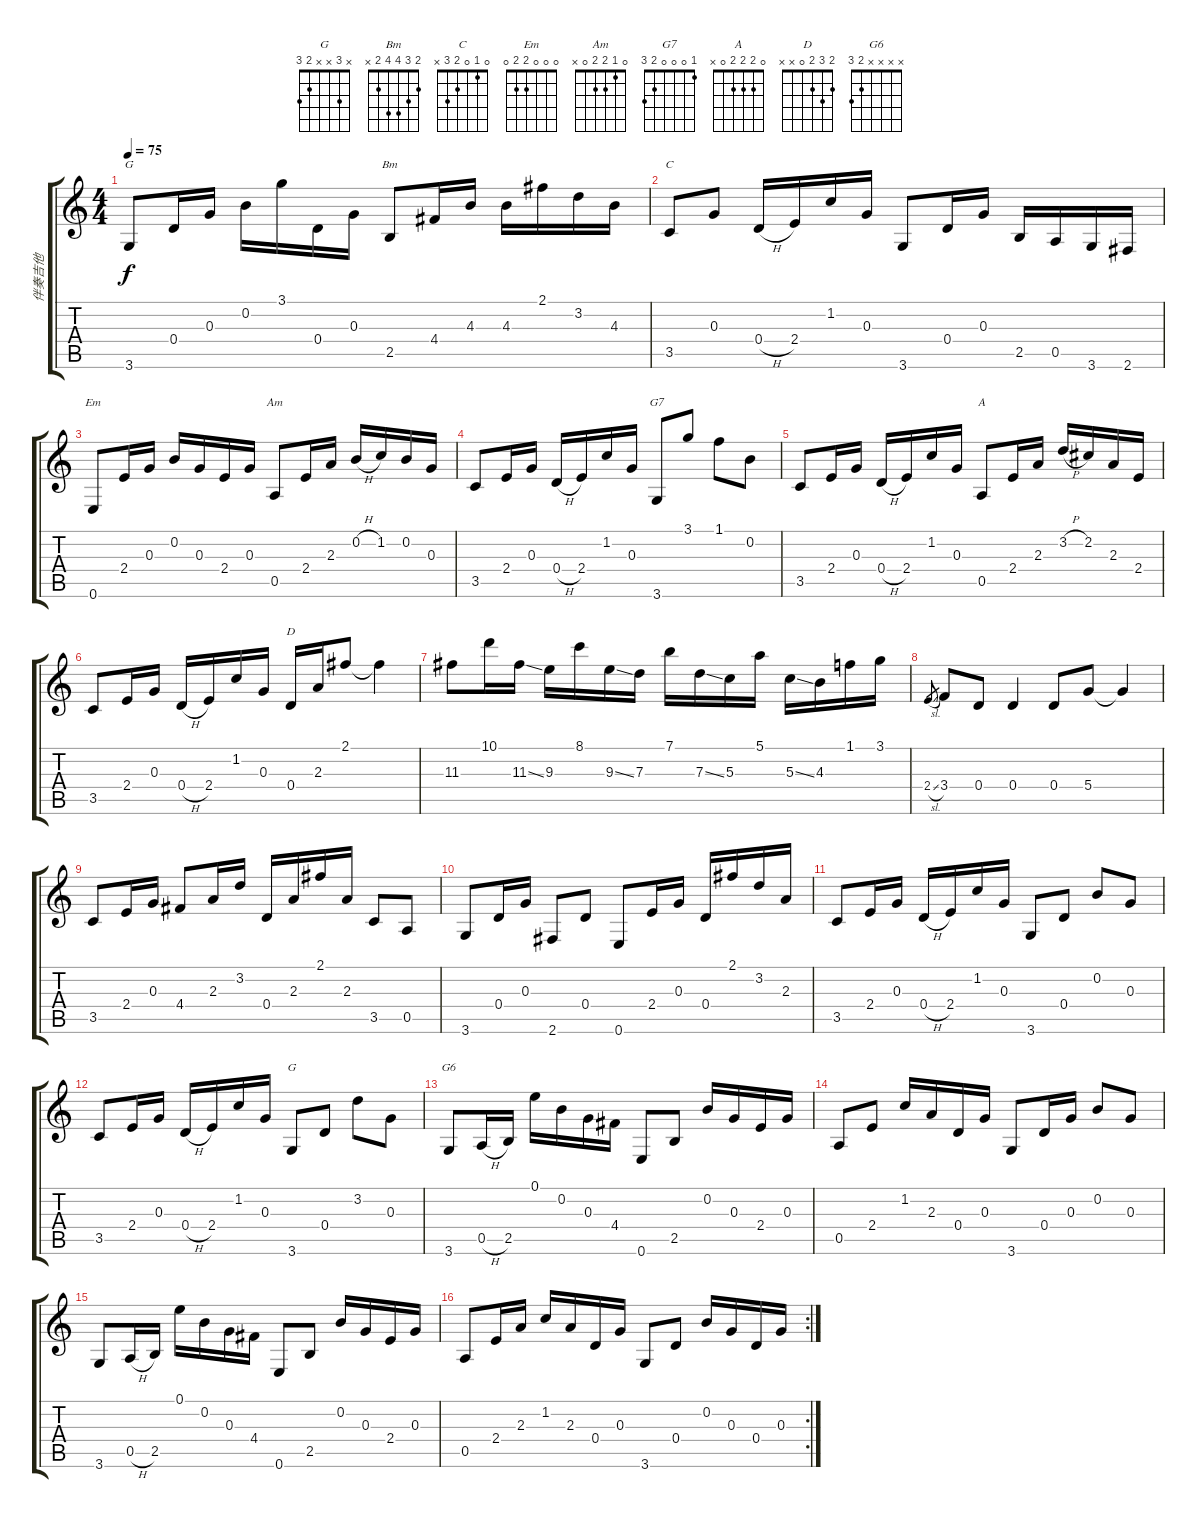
\track ("伴奏吉他" "伴奏吉他") {instrument acousticguitarsteel}
\staff {score tabs}
\tuning (E4 B3 G3 D3 A2 E2) {hide}
\chord ("G" 3 0 0 0 2 3)
\chord ("Bm" 2 3 4 4 2 x)
\chord ("C" 0 1 0 2 3 x)
\chord ("Em" 0 0 0 2 2 0)
\chord ("Am" 0 1 2 2 0 x)
\chord ("G7" 1 0 0 0 2 3)
\chord ("A" 0 2 2 2 0 x)
\chord ("D" 2 3 2 0 x x)
\chord ("G" x 3 x x 2 3)
\chord ("G6" x x x x 2 3)
\ts (4 4)
\tempo 75
\clef g2
\ks c
3.6.8{ch "G" dy f} 0.4.16 0.3.16 0.2.16 3.1.16 0.4.16 0.3.16 2.5.8{ch "Bm"} 4.4.16 4.3.16 4.3.16 2.1.16 3.2.16 4.3.16 |
3.5.8{ch "C"} 0.3.8 0.4{h}.16 2.4.16 1.2.16 0.3.16 3.6.8 0.4.16 0.3.16 2.5.16 0.5.16 3.6.16 2.6.16 |
0.6.8{ch "Em"} 2.4.16 0.3.16 0.2.16 0.3.16 2.4.16 0.3.16 0.5.8{ch "Am"} 2.4.16 2.3.16 0.2{h}.16 1.2.16 0.2.16 0.3.16 |
3.5.8 2.4.16 0.3.16 0.4{h}.16 2.4.16 1.2.16 0.3.16 3.6.8{ch "G7"} 3.1.8 1.1.8 0.2.8 |
3.5.8 2.4.16 0.3.16 0.4{h}.16 2.4.16 1.2.16 0.3.16 0.5.8{ch "A"} 2.4.16 2.3.16 3.2{h}.16 2.2.16 2.3.16 2.4.16 |
3.5.8 2.4.16 0.3.16 0.4{h}.16 2.4.16 1.2.16 0.3.16 0.4.16{ch "D"} 2.3.16 2.1.8 2.1{t}.4 |
11.3.8 10.1.16 11.3{ss}.16 9.3.16 8.1.16 9.3{ss}.16 7.3.16 7.1.16 7.3{ss}.16 5.3.16 5.1.16 5.3{ss}.16 4.3.16 1.1.16 3.1.16 |
2.4{sl}.8{gr} 3.4.8 0.4.8 0.4.4 0.4.8 5.4.8 5.4{t}.4 |
3.5.8 2.4.16 0.3.16 4.4.8 2.3.16 3.2.16 0.4.16 2.3.16 2.1.16 2.3.16 3.5.8 0.5.8 |
3.6.8 0.4.16 0.3.16 2.6.8 0.4.8 0.6.8 2.4.16 0.3.16 0.4.16 2.1.16 3.2.16 2.3.16 |
3.5.8 2.4.16 0.3.16 0.4{h}.16 2.4.16 1.2.16 0.3.16 3.6.8 0.4.8 0.2.8 0.3.8 |
3.5.8 2.4.16 0.3.16 0.4{h}.16 2.4.16 1.2.16 0.3.16 3.6.8{ch "G"} 0.4.8 3.2.8 0.3.8 |
3.6.8{ch "G6"} 0.5{h}.16 2.5.16 0.1.16 0.2.16 0.3.16 4.4.16 0.6.8 2.5.8 0.2.16 0.3.16 2.4.16 0.3.16 |
0.5.8 2.4.8 1.2.16 2.3.16 0.4.16 0.3.16 3.6.8 0.4.16 0.3.16 0.2.8 0.3.8 |
3.6.8 0.5{h}.16 2.5.16 0.1.16 0.2.16 0.3.16 4.4.16 0.6.8 2.5.8 0.2.16 0.3.16 2.4.16 0.3.16 |
\rc 2
0.5.8 2.4.16 2.3.16 1.2.16 2.3.16 0.4.16 0.3.16 3.6.8 0.4.8 0.2.16 0.3.16 0.4.16 0.3.16
